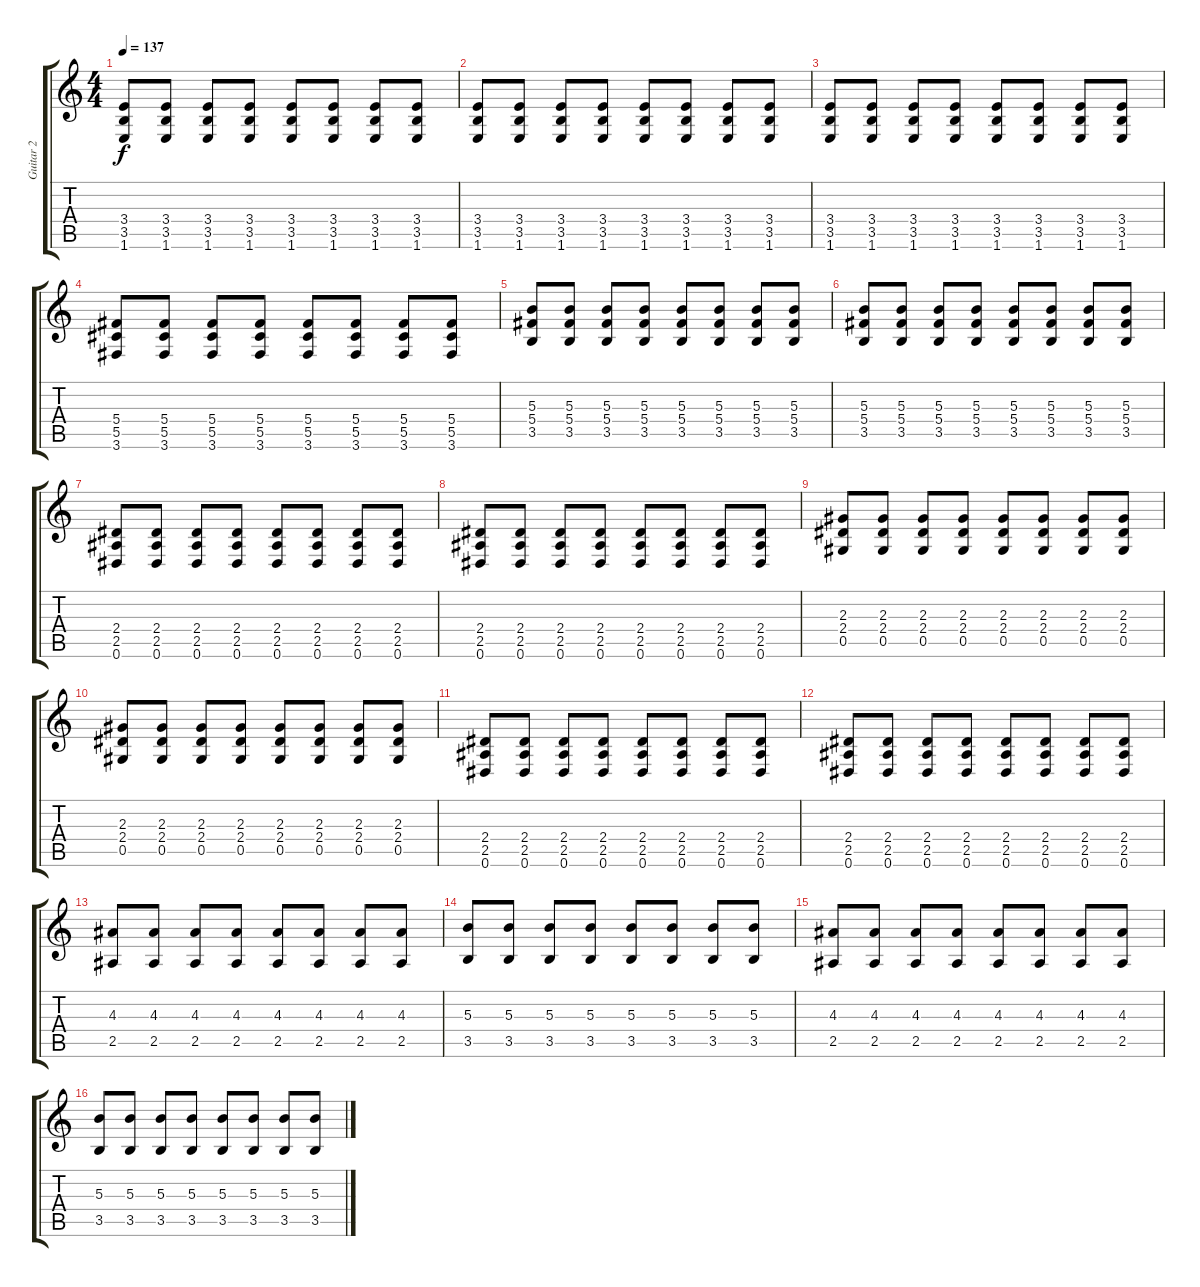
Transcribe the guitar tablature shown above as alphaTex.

\track ("Guitar 2" "Guitar 2") {instrument distortionguitar}
\staff {score tabs}
\tuning (Eb4 Bb3 Gb3 Db3 Ab2 Eb2) {hide}
\ts (4 4)
\tempo 137
\clef g2
\ks c
(3.4 3.5 1.6).8{dy f} (3.4 3.5 1.6).8 (3.4 3.5 1.6).8 (3.4 3.5 1.6).8 (3.4 3.5 1.6).8 (3.4 3.5 1.6).8 (3.4 3.5 1.6).8 (3.4 3.5 1.6).8 |
(3.4 3.5 1.6).8 (3.4 3.5 1.6).8 (3.4 3.5 1.6).8 (3.4 3.5 1.6).8 (3.4 3.5 1.6).8 (3.4 3.5 1.6).8 (3.4 3.5 1.6).8 (3.4 3.5 1.6).8 |
(3.4 3.5 1.6).8 (3.4 3.5 1.6).8 (3.4 3.5 1.6).8 (3.4 3.5 1.6).8 (3.4 3.5 1.6).8 (3.4 3.5 1.6).8 (3.4 3.5 1.6).8 (3.4 3.5 1.6).8 |
(5.4 5.5 3.6).8 (5.4 5.5 3.6).8 (5.4 5.5 3.6).8 (5.4 5.5 3.6).8 (5.4 5.5 3.6).8 (5.4 5.5 3.6).8 (5.4 5.5 3.6).8 (5.4 5.5 3.6).8 |
(5.3 5.4 3.5).8 (5.3 5.4 3.5).8 (5.3 5.4 3.5).8 (5.3 5.4 3.5).8 (5.3 5.4 3.5).8 (5.3 5.4 3.5).8 (5.3 5.4 3.5).8 (5.3 5.4 3.5).8 |
(5.3 5.4 3.5).8 (5.3 5.4 3.5).8 (5.3 5.4 3.5).8 (5.3 5.4 3.5).8 (5.3 5.4 3.5).8 (5.3 5.4 3.5).8 (5.3 5.4 3.5).8 (5.3 5.4 3.5).8 |
(2.4 2.5 0.6).8 (2.4 2.5 0.6).8 (2.4 2.5 0.6).8 (2.4 2.5 0.6).8 (2.4 2.5 0.6).8 (2.4 2.5 0.6).8 (2.4 2.5 0.6).8 (2.4 2.5 0.6).8 |
(2.4 2.5 0.6).8 (2.4 2.5 0.6).8 (2.4 2.5 0.6).8 (2.4 2.5 0.6).8 (2.4 2.5 0.6).8 (2.4 2.5 0.6).8 (2.4 2.5 0.6).8 (2.4 2.5 0.6).8 |
(2.3 2.4 0.5).8 (2.3 2.4 0.5).8 (2.3 2.4 0.5).8 (2.3 2.4 0.5).8 (2.3 2.4 0.5).8 (2.3 2.4 0.5).8 (2.3 2.4 0.5).8 (2.3 2.4 0.5).8 |
(2.3 2.4 0.5).8 (2.3 2.4 0.5).8 (2.3 2.4 0.5).8 (2.3 2.4 0.5).8 (2.3 2.4 0.5).8 (2.3 2.4 0.5).8 (2.3 2.4 0.5).8 (2.3 2.4 0.5).8 |
(2.4 2.5 0.6).8 (2.4 2.5 0.6).8 (2.4 2.5 0.6).8 (2.4 2.5 0.6).8 (2.4 2.5 0.6).8 (2.4 2.5 0.6).8 (2.4 2.5 0.6).8 (2.4 2.5 0.6).8 |
(2.4 2.5 0.6).8 (2.4 2.5 0.6).8 (2.4 2.5 0.6).8 (2.4 2.5 0.6).8 (2.4 2.5 0.6).8 (2.4 2.5 0.6).8 (2.4 2.5 0.6).8 (2.4 2.5 0.6).8 |
(4.3 2.5).8{volume 10} (4.3 2.5).8 (4.3 2.5).8 (4.3 2.5).8 (4.3 2.5).8 (4.3 2.5).8 (4.3 2.5).8 (4.3 2.5).8 |
(5.3 3.5).8 (5.3 3.5).8 (5.3 3.5).8 (5.3 3.5).8 (5.3 3.5).8 (5.3 3.5).8 (5.3 3.5).8 (5.3 3.5).8 |
(4.3 2.5).8 (4.3 2.5).8 (4.3 2.5).8 (4.3 2.5).8 (4.3 2.5).8 (4.3 2.5).8 (4.3 2.5).8 (4.3 2.5).8 |
(5.3 3.5).8 (5.3 3.5).8 (5.3 3.5).8 (5.3 3.5).8 (5.3 3.5).8 (5.3 3.5).8 (5.3 3.5).8 (5.3 3.5).8
